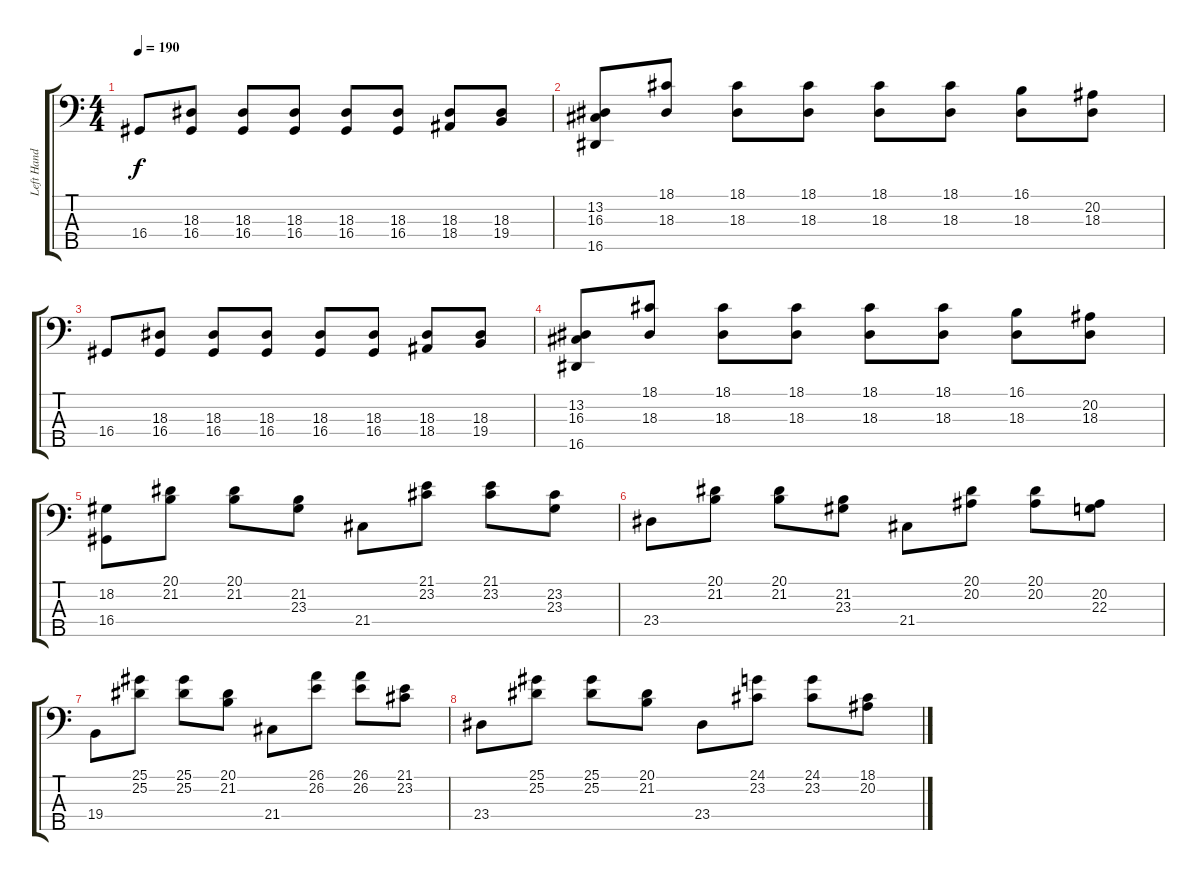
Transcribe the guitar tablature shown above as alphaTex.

\track ("Left Hand" "Left Hand") {instrument acousticgrandpiano}
\staff {score tabs}
\tuning (G2 D2 A1 E1 B0) {hide}
\ts (4 4)
\tempo 190
\clef f4
\ks c
16.4.8{dy f} (18.3 16.4).8 (18.3 16.4).8 (18.3 16.4).8 (18.3 16.4).8 (18.3 16.4).8 (18.3 18.4).8 (18.3 19.4).8 |
(13.2 16.3 16.5).8 (18.1 18.3).8 (18.1 18.3).8 (18.1 18.3).8 (18.1 18.3).8 (18.1 18.3).8 (16.1 18.3).8 (20.2 18.3).8 |
16.4.8 (18.3 16.4).8 (18.3 16.4).8 (18.3 16.4).8 (18.3 16.4).8 (18.3 16.4).8 (18.3 18.4).8 (18.3 19.4).8 |
(13.2 16.3 16.5).8 (18.1 18.3).8 (18.1 18.3).8 (18.1 18.3).8 (18.1 18.3).8 (18.1 18.3).8 (16.1 18.3).8 (20.2 18.3).8 |
(18.2 16.4).8 (20.1 21.2).8 (20.1 21.2).8 (21.2 23.3).8 21.4.8 (21.1 23.2).8 (21.1 23.2).8 (23.2 23.3).8 |
23.4.8 (20.1 21.2).8 (20.1 21.2).8 (21.2 23.3).8 21.4.8 (20.1 20.2).8 (20.1 20.2).8 (20.2 22.3).8 |
19.4.8 (25.1 25.2).8 (25.1 25.2).8 (20.1 21.2).8 21.4.8 (26.1 26.2).8 (26.1 26.2).8 (21.1 23.2).8 |
23.4.8 (25.1 25.2).8 (25.1 25.2).8 (20.1 21.2).8 23.4.8 (24.1 23.2).8 (24.1 23.2).8 (18.1 20.2).8
